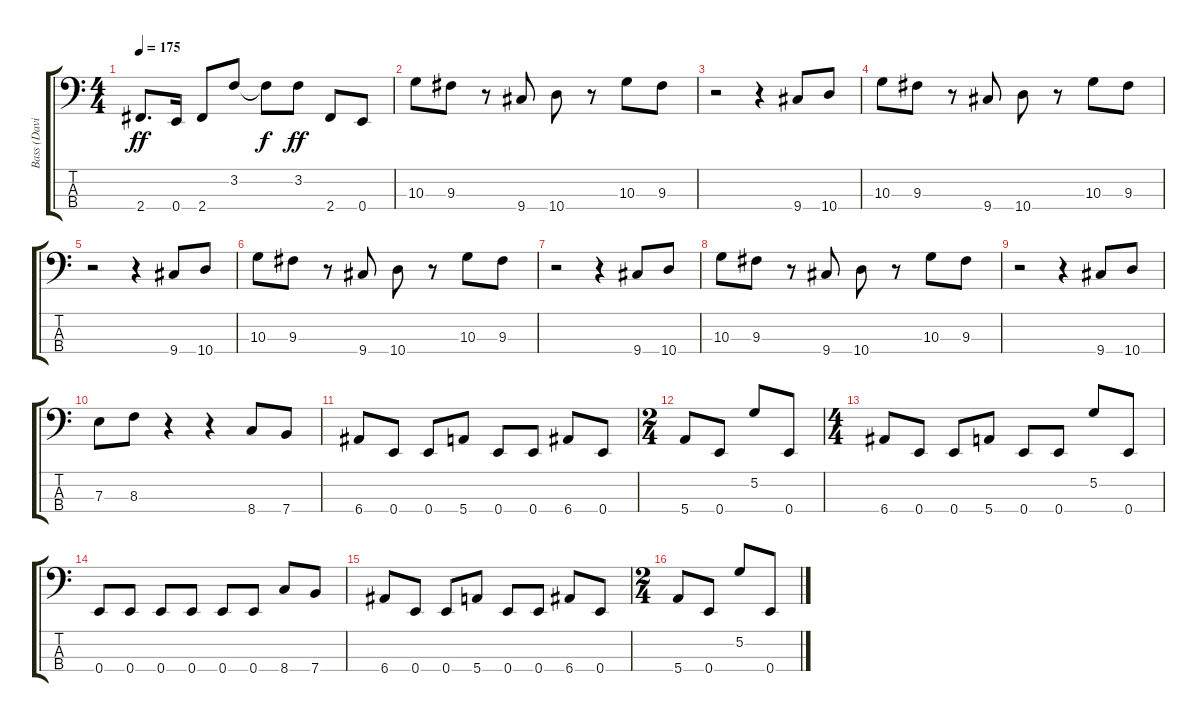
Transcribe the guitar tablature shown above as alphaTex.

\track ("Bass (David Ellefson)" "Bass (Davi") {instrument electricbasspick}
\staff {score tabs}
\tuning (G2 D2 A1 E1) {hide}
\ts (4 4)
\tempo 175
\clef f4
\ks c
2.4.8{d dy ff} 0.4.16 2.4.8 3.2.8 3.2{t}.8{dy f} 3.2.8{dy ff} 2.4.8 0.4.8 |
10.3.8 9.3.8 r.8 9.4.8 10.4.8 r.8 10.3.8 9.3.8 |
r.2 r.4 9.4.8 10.4.8 |
10.3.8 9.3.8 r.8 9.4.8 10.4.8 r.8 10.3.8 9.3.8 |
r.2 r.4 9.4.8 10.4.8 |
10.3.8 9.3.8 r.8 9.4.8 10.4.8 r.8 10.3.8 9.3.8 |
r.2 r.4 9.4.8 10.4.8 |
10.3.8 9.3.8 r.8 9.4.8 10.4.8 r.8 10.3.8 9.3.8 |
r.2 r.4 9.4.8 10.4.8 |
7.3.8 8.3.8 r.4 r.4 8.4.8 7.4.8 |
6.4.8 0.4.8 0.4.8 5.4.8 0.4.8 0.4.8 6.4.8 0.4.8 |
\ts (2 4)
5.4.8 0.4.8 5.2.8 0.4.8 |
\ts (4 4)
6.4.8 0.4.8 0.4.8 5.4.8 0.4.8 0.4.8 5.2.8 0.4.8 |
0.4.8 0.4.8 0.4.8 0.4.8 0.4.8 0.4.8 8.4.8 7.4.8 |
6.4.8 0.4.8 0.4.8 5.4.8 0.4.8 0.4.8 6.4.8 0.4.8 |
\ts (2 4)
5.4.8 0.4.8 5.2.8 0.4.8
